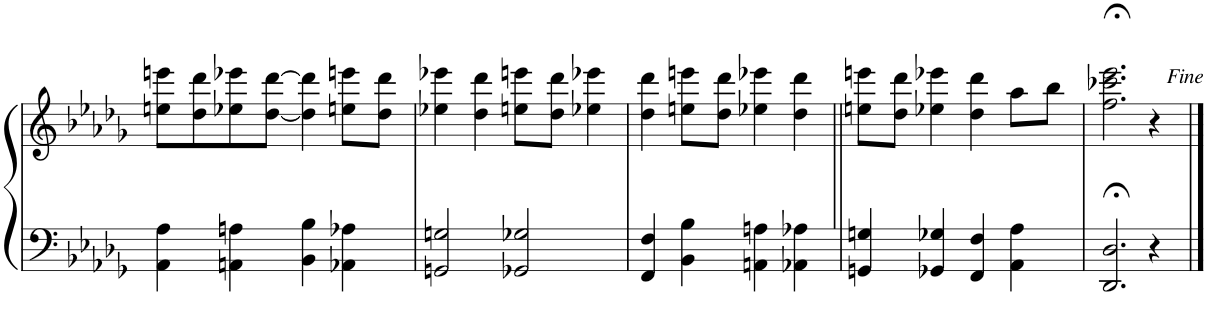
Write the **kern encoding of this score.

**kern	**kern
*part1	*part1
*staff2	*staff1
*I"Piano	*
*I'Pno.	*
!!LO:PB:g=z
*clefF4	*clefG2
*k[b-e-a-d-g-]	*k[b-e-a-d-g-]
*D-:	*D-:
*M2/2	*M2/2
*met(c|)	*met(c|)
=87	=87
4AA-\ 4A-\	8een\ 8eeen\L
.	8dd-\ 8ddd-\
4AAn\ 4An\	8ee-X\ 8eee-X\
.	[8dd-\ [8ddd-\J
4BB-\ 4B-\	4dd-\] 4ddd-\]
4AA-X\ 4A-X\	8een\ 8eeen\L
.	8dd-\ 8ddd-\J
=88	=88
2GGn/ 2Gn/	4ee-X\ 4eee-X\
.	4dd-\ 4ddd-\
2GG-X/ 2G-X/	8een\ 8eeen\L
.	8dd-\ 8ddd-\J
.	4ee-X\ 4eee-X\
=89	=89
4FF/ 4F/	4dd-\ 4ddd-\
4BB-\ 4B-\	8een\ 8eeen\L
.	8dd-\ 8ddd-\J
4AAn\ 4An\	4ee-X\ 4eee-X\
4AA-X\ 4A-X\	4dd-\ 4ddd-\
=90||	=90||
4GGn/ 4Gn/	8een\ 8eeen\L
.	8dd-\ 8ddd-\J
4GG-X/ 4G-X/	4ee-X\ 4eee-X\
4FF/ 4F/	4dd-\ 4ddd-\
4AA-\ 4A-\	8aa-\L
.	8bb-\J
=91	=91
2.DD-/;< 2.D-/;<	2.ff\;< 2.ccc-X\;< 2.eee-\;<
4r	4r
==	==
*-	*-
